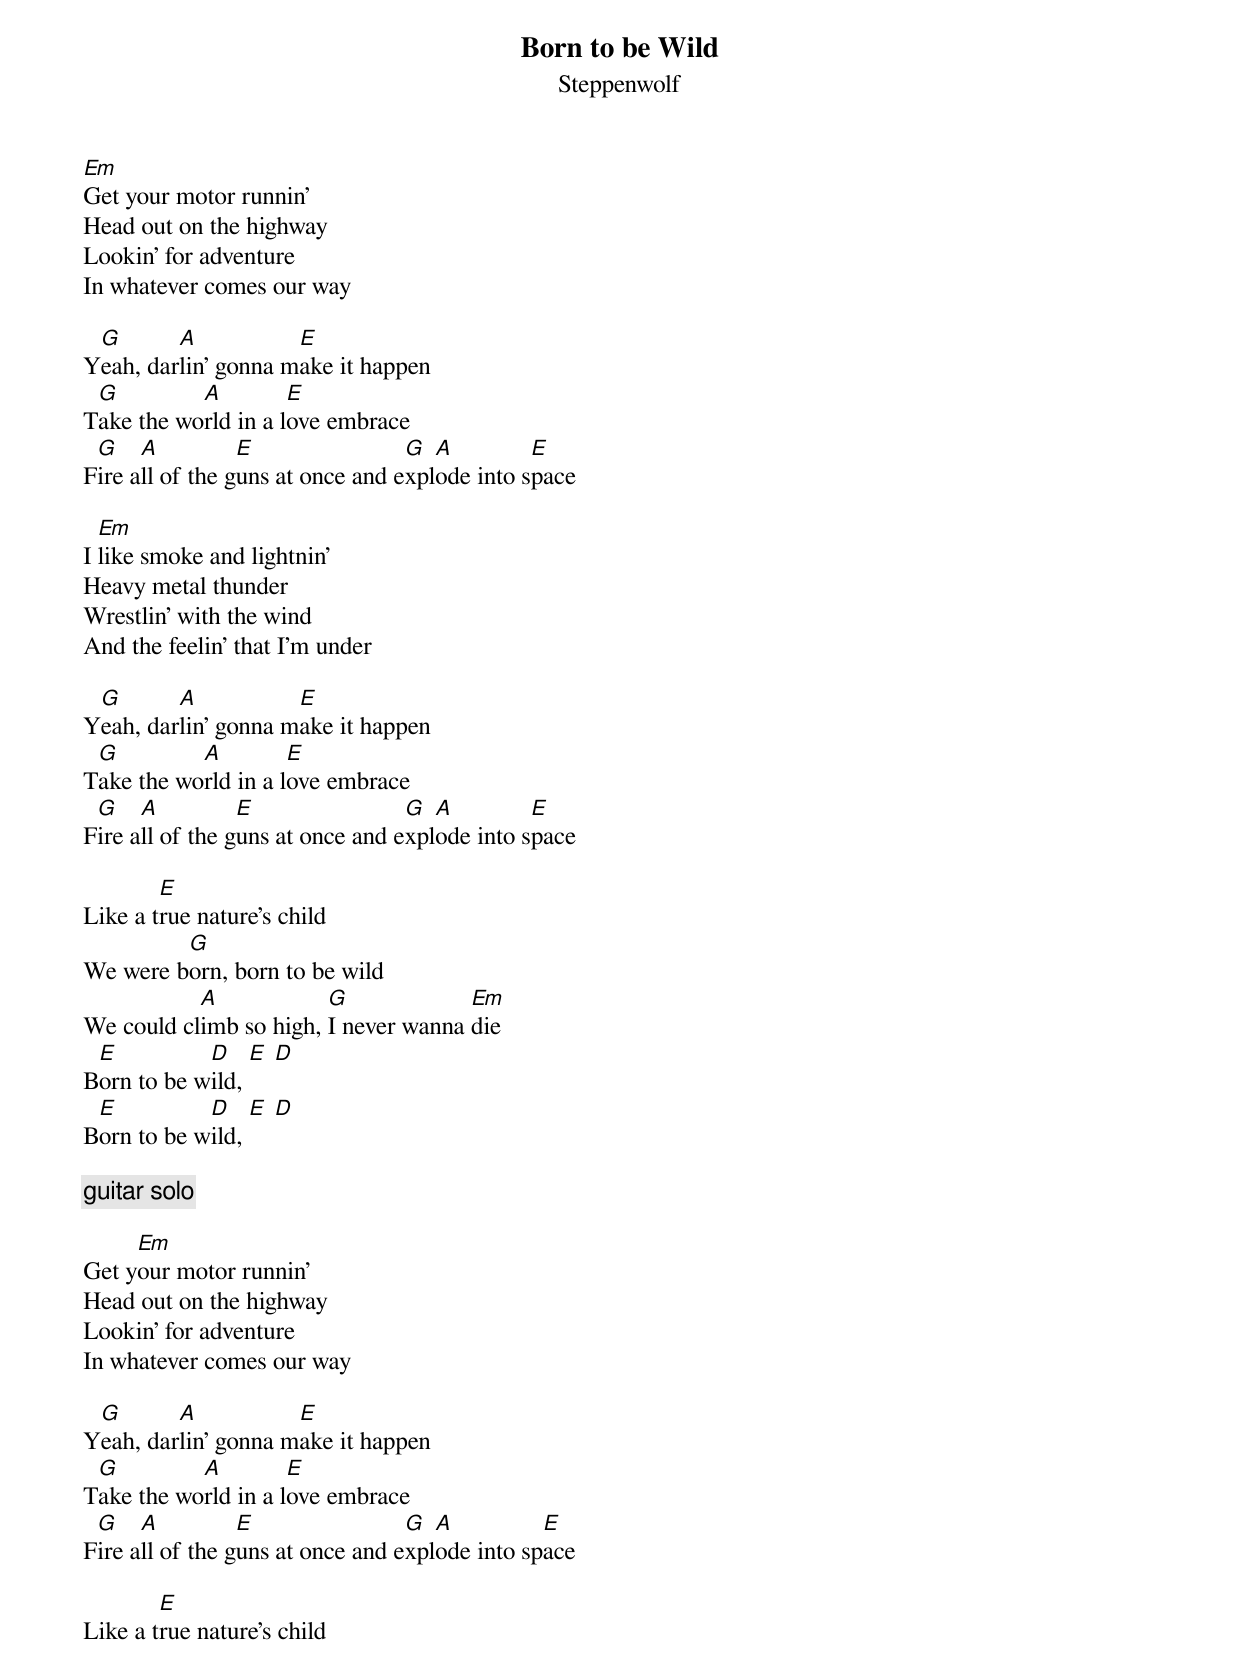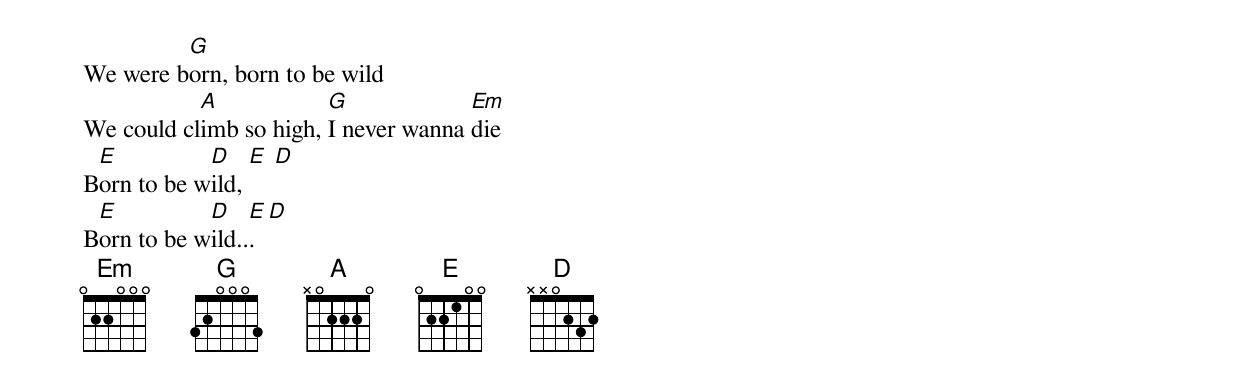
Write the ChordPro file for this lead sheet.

{title: Born to be Wild}
{subtitle: Steppenwolf}

[Em]Get your motor runnin'
Head out on the highway
Lookin' for adventure
In whatever comes our way

Y[G]eah, dar[A]lin' gonna m[E]ake it happen
T[G]ake the wo[A]rld in a l[E]ove embrace
F[G]ire a[A]ll of the g[E]uns at once and e[G]xpl[A]ode into s[E]pace

I [Em]like smoke and lightnin'
Heavy metal thunder
Wrestlin' with the wind
And the feelin' that I'm under

Y[G]eah, dar[A]lin' gonna m[E]ake it happen
T[G]ake the wo[A]rld in a l[E]ove embrace
F[G]ire a[A]ll of the g[E]uns at once and e[G]xpl[A]ode into s[E]pace

Like a t[E]rue nature's child
We were b[G]orn, born to be wild
We could cl[A]imb so high, [G]I never wanna [Em]die
B[E]orn to be w[D]ild, [E] [D]
B[E]orn to be w[D]ild, [E] [D]

{c:guitar solo}

Get y[Em]our motor runnin'
Head out on the highway
Lookin' for adventure
In whatever comes our way

Y[G]eah, dar[A]lin' gonna m[E]ake it happen
T[G]ake the wo[A]rld in a l[E]ove embrace
F[G]ire a[A]ll of the g[E]uns at once and e[G]xpl[A]ode into sp[E]ace

Like a t[E]rue nature's child
We were b[G]orn, born to be wild
We could cl[A]imb so high, [G]I never wanna [Em]die
B[E]orn to be w[D]ild, [E] [D]
B[E]orn to be w[D]ild..[E]. [D]
